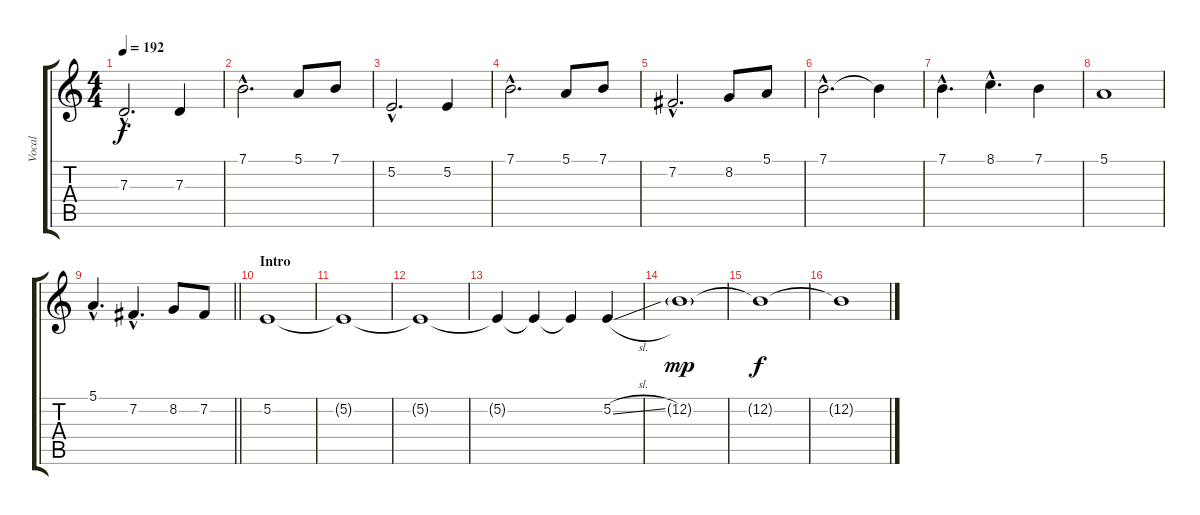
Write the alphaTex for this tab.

\track ("Vocal" "Vocal") {instrument flute}
\staff {score tabs}
\tuning (E4 B3 G3 D3 A2 E2) {hide}
\ts (4 4)
\tempo 192
\clef g2
\ks c
7.3{hac}.2{d dy f} 7.3.4 |
7.1{hac}.2{d} 5.1.8 7.1.8 |
5.2{hac}.2{d} 5.2.4 |
7.1{hac}.2{d} 5.1.8 7.1.8 |
7.2{hac}.2{d} 8.2.8 5.1.8 |
7.1{hac}.2{d} 7.1{t}.4 |
7.1{hac}.4{d} 8.1{hac}.4{d} 7.1.4 |
5.1.1 |
\barLineRight lightlight
5.1{hac}.4{d} 7.2{hac}.4{d} 8.2.8 7.2.8 |
\section ("" "Intro")
5.2.1 |
5.2{t}.1 |
5.2{t}.1 |
5.2{t}.4 5.2{t}.4 5.2{t}.4 5.2{sl}.4 |
12.2{g}.1{dy mp} |
12.2{t}.1{dy f} |
12.2{t}.1
